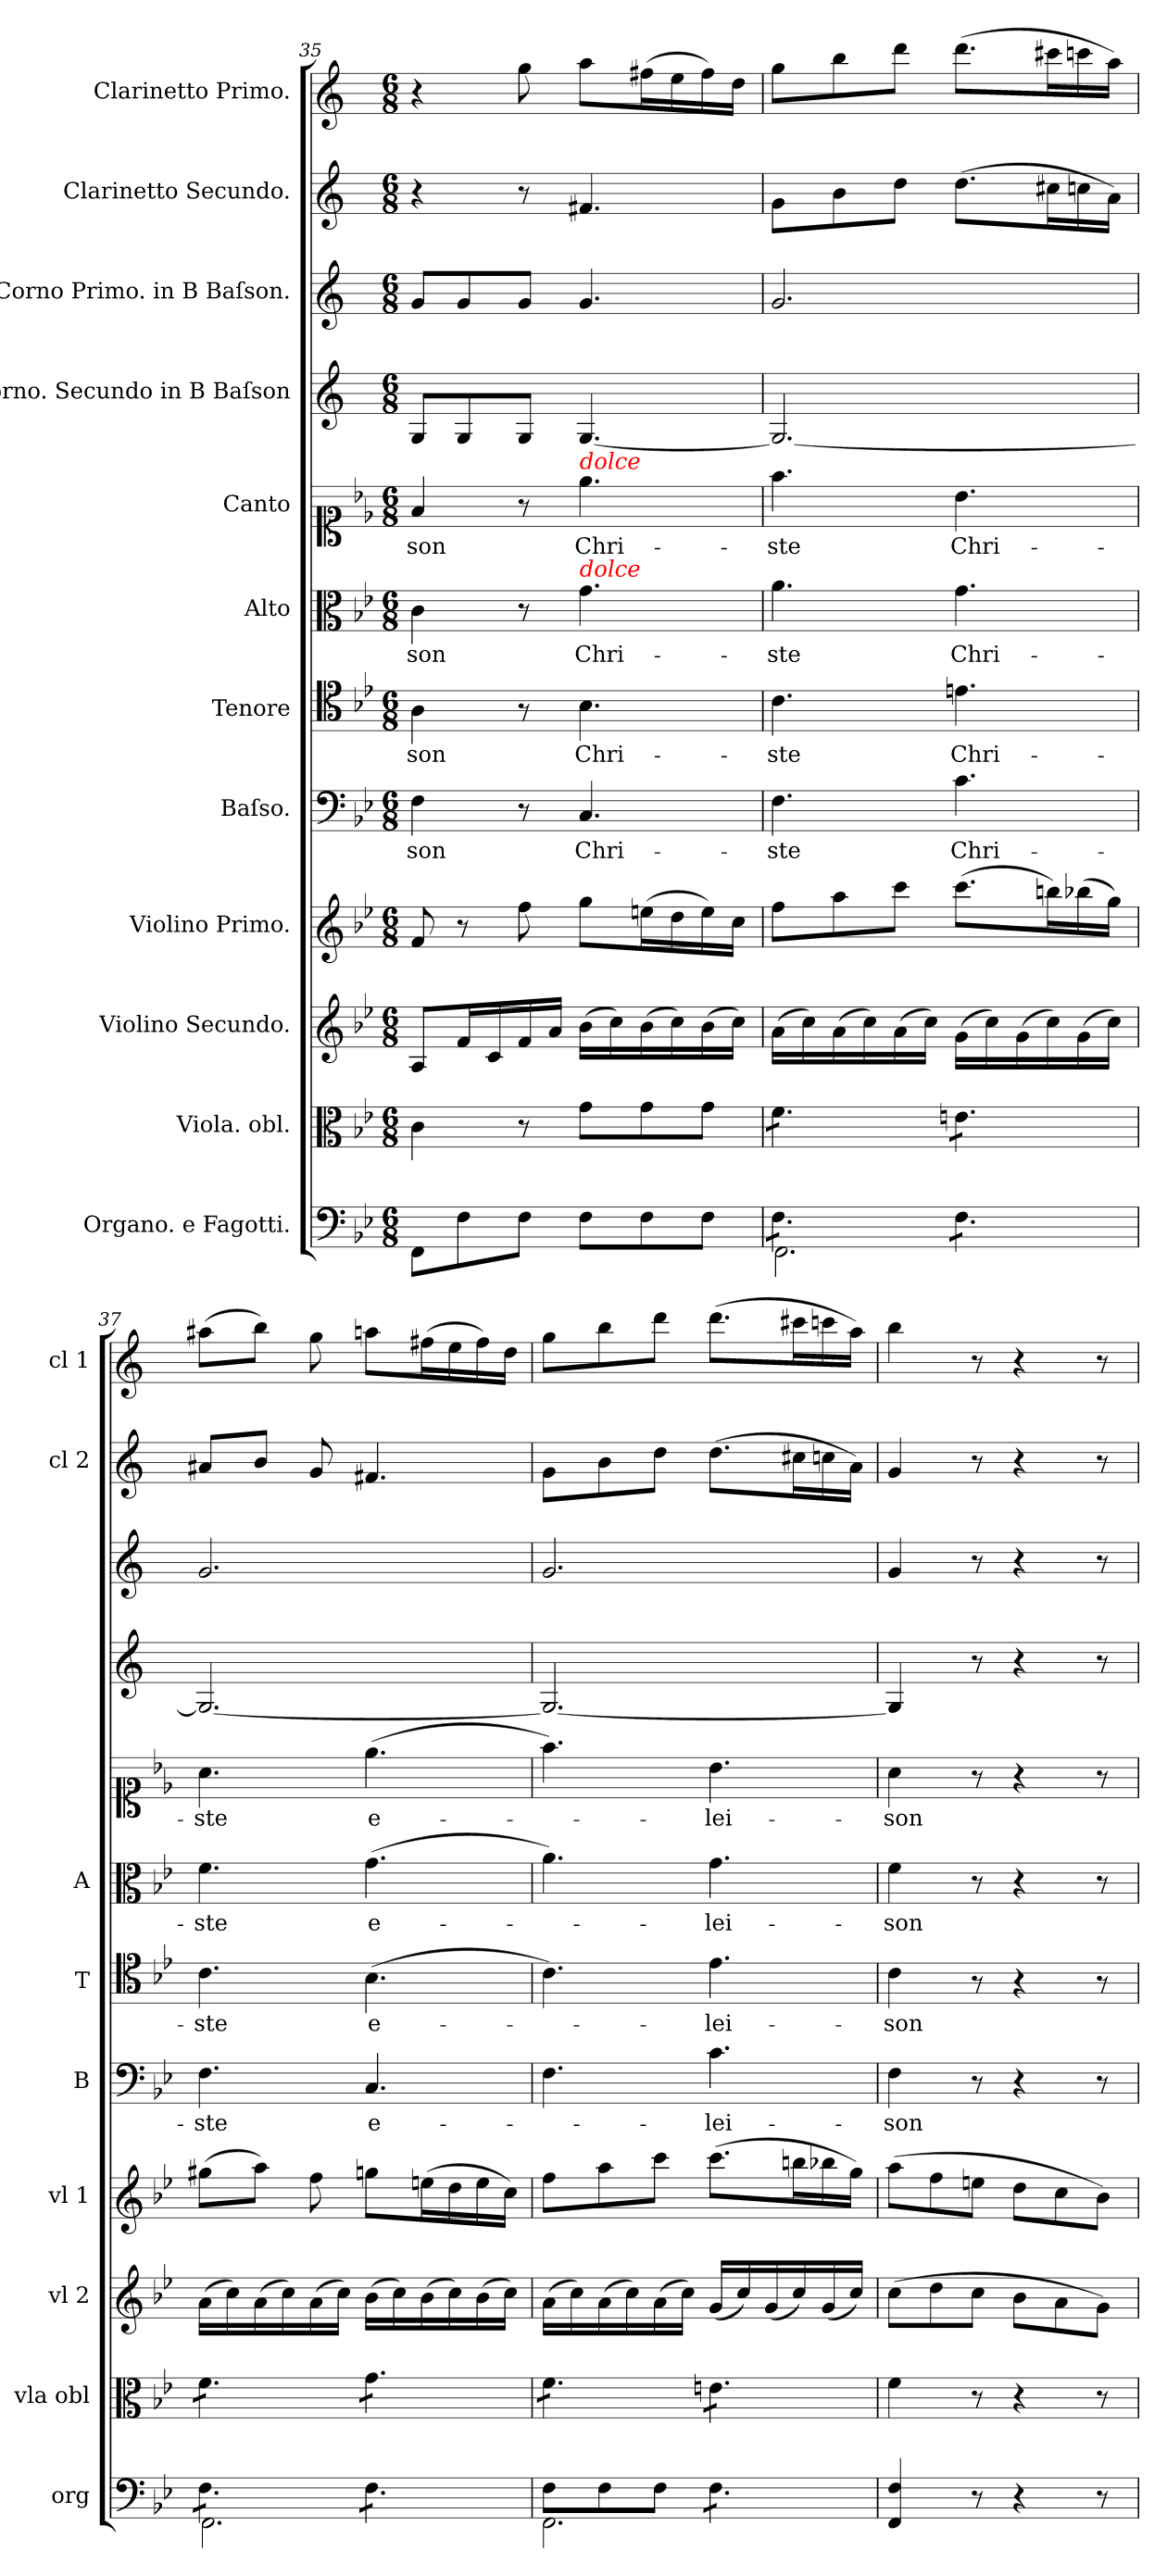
**kern	**dynam	**kern	**dynam	**kern	**dynam	**kern	**dynam	**kern	**text	**kern	**text	**kern	**text	**kern	**text	**kern	**dynam	**kern	**kern	**kern	**dynam
*part12	*part12	*part11	*part11	*part10	*part10	*part9	*part9	*part8	*part8	*part7	*part7	*part6	*part6	*part5	*part5	*part4	*part4	*part3	*part2	*part1	*part1
*staff12	*staff12	*staff11	*staff11	*staff10	*staff10	*staff9	*staff9	*staff8	*staff8	*staff7	*staff7	*staff6	*staff6	*staff5	*staff5	*staff4	*staff4	*staff3	*staff2	*staff1	*staff1
*I"Organo. e Fagotti.	*	*I"Viola. obl.	*	*I"Violino Secundo.	*	*I"Violino Primo.	*	*I"Baſso.	*	*I"Tenore	*	*I"Alto	*	*I"Canto	*	*I"Corno. Secundo in B Baſson	*	*I"Corno Primo. in B Baſson.	*I"Clarinetto Secundo.	*I"Clarinetto Primo.	*
*I'org	*	*I'vla obl	*	*I'vl 2	*	*I'vl 1	*	*I'B	*	*I'T	*	*I'A	*	*	*	*	*	*	*I'cl 2	*I'cl 1	*
*clefF4	*	*clefC3	*	*clefG2	*	*clefG2	*	*clefF4	*	*clefC4	*	*clefC3	*	*clefC1	*	*clefG2	*	*clefG2	*clefG2	*clefG2	*
*	*	*	*	*	*	*	*	*	*	*	*	*	*	*	*	*ITrd1c2	*	*ITrd1c2	*ITrd1c2	*ITrd1c2	*
*k[b-e-]	*	*k[b-e-]	*	*k[b-e-]	*	*k[b-e-]	*	*k[b-e-]	*	*k[b-e-]	*	*k[b-e-]	*	*k[b-e-]	*	*k[b-e-]	*	*k[b-e-]	*k[b-e-]	*k[b-e-]	*
*B-:	*	*B-:	*	*B-:	*	*B-:	*	*B-:	*	*B-:	*	*B-:	*	*B-:	*	*B-:	*	*B-:	*B-:	*B-:	*
*M6/8	*	*M6/8	*	*M6/8	*	*M6/8	*	*M6/8	*	*M6/8	*	*M6/8	*	*M6/8	*	*M6/8	*	*M6/8	*M6/8	*M6/8	*
=35	=35	=35	=35	=35	=35	=35	=35	=35	=35	=35	=35	=35	=35	=35	=35	=35	=35	=35	=35	=35	=35
!	!	!	!	!	!	!	!	!	!	!	!	!	!	!	!	!	!LO:DY:a	!	!	!	!
*	*	*	*	*	*	*^	*	*	*	*	*	*	*	*	*	*	*	*	*	*	*
8FF/L	mezzoforteo	4c\	.	8A/L	.	8f/	8.ryy	.	4F\	-son	4A\	-son	4c\	-son	4f/	-son	8F/L	pia	8f/L	4r	4r	mezzo forte
8F\	.	.	.	16f/L	.	8r	.	.	.	.	.	.	.	.	.	.	8F/	.	8f/	.	.	.
.	.	.	.	16c/	.	.	2ryy	mezzo fort	.	.	.	.	.	.	.	.	.	.	.	.	.	.
8F\J	.	8r	mezzo forto	16f/	.	8ff\	.	.	8r	.	8r	.	8r	.	8r	.	8F/J	.	8f/J	8r	8ff\	.
.	.	.	.	16a/JJ	.	.	.	.	.	.	.	.	.	.	.	.	.	.	.	.	.	.
!	!	!	!	!	!	!	!	!	!	!	!	!	!	!	!LO:TX:a:i:color=red:t=dolce	!	!	!	!	!	!	!
!	!	!	!	!	!	!	!	!	!	!	!	!	!LO:TX:a:i:color=red:t=dolce	!	!	!	!	!	!	!	!	!
8F\L	.	8g\L	.	(16b-\LL	mezzo forte	8gg\L	.	.	4.C/	Chri-	4.B-\	Chri-	4.g\	Chri-	4.ee-\	Chri-	[>4.F/	.	4.f/	4.en/	8gg\L	.
.	.	.	.	16cc\)	.	.	.	.	.	.	.	.	.	.	.	.	.	.	.	.	.	.
8F\	.	8g\	.	(16b-\	.	(16een\L	.	.	.	.	.	.	.	.	.	.	.	.	.	.	(16een\L	.
.	.	.	.	16cc\)	.	16dd\	.	.	.	.	.	.	.	.	.	.	.	.	.	.	16dd\	.
8F\J	.	8g\J	.	(16b-\	.	16ee\)	.	.	.	.	.	.	.	.	.	.	.	.	.	.	16ee\)	.
.	.	.	.	16cc\JJ)	.	16cc\JJ	16ryy	.	.	.	.	.	.	.	.	.	.	.	.	.	16cc\JJ	.
*	*	*	*	*	*	*v	*v	*	*	*	*	*	*	*	*	*	*	*	*	*	*	*
=36	=36	=36	=36	=36	=36	=36	=36	=36	=36	=36	=36	=36	=36	=36	=36	=36	=36	=36	=36	=36	=36
*^	*	*	*	*	*	*	*	*	*	*	*	*	*	*	*	*	*	*	*	*	*
*tremolo	*	*	*	*	*	*	*	*	*	*	*	*	*	*	*	*	*	*	*	*	*	*
*	*	*	*tremolo	*	*	*	*	*	*	*	*	*	*	*	*	*	*	*	*	*	*	*
8F\L	2.FF\	.	8f\L	.	(16a\LL	.	8ff\L	.	4.F\	-ste	4.c\	-ste	4.a\	-ste	4.ff\	-ste	2.F/_>	.	2.f/	8f\L	8ff\L	.
.	.	.	.	.	16cc\)	.	.	.	.	.	.	.	.	.	.	.	.	.	.	.	.	.
8F\	.	.	8f\	.	(16a\	.	8aa\	.	.	.	.	.	.	.	.	.	.	.	.	8a\	8aa\	.
.	.	.	.	.	16cc\)	.	.	.	.	.	.	.	.	.	.	.	.	.	.	.	.	.
8F\J	.	.	8f\J	.	(16a\	.	8ccc\J	.	.	.	.	.	.	.	.	.	.	.	.	8cc\J	8ccc\J	.
.	.	.	.	.	16cc\JJ)	.	.	.	.	.	.	.	.	.	.	.	.	.	.	.	.	.
!	!	!	!	!	!	!	!	!	!	!LO:LY:i	!	!LO:LY:i	!	!LO:LY:i	!	!LO:LY:i	!	!	!	!	!	!
8F\L	.	.	8en\L	.	(16g\LL	.	(8.ccc\L	.	4.c\	Chri-	4.en\	Chri-	4.g\	Chri-	4.b-\	Chri-	.	.	.	(8.cc\L	(8.ccc\L	.
.	.	.	.	.	16cc\)	.	.	.	.	.	.	.	.	.	.	.	.	.	.	.	.	.
8F\	.	.	8en\	.	(16g\	.	.	.	.	.	.	.	.	.	.	.	.	.	.	.	.	.
.	.	.	.	.	16cc\)	.	16bbn\L)	.	.	.	.	.	.	.	.	.	.	.	.	16bn\L	16bbn\L	.
8F\J	.	.	8en\J	.	(16g\	.	(16bb-X\	.	.	.	.	.	.	.	.	.	.	.	.	16b-X\	16bb-X\	.
.	.	.	.	.	16cc\JJ)	.	16gg\JJ)	.	.	.	.	.	.	.	.	.	.	.	.	16g\JJ)	16gg\JJ)	.
=37	=37	=37	=37	=37	=37	=37	=37	=37	=37	=37	=37	=37	=37	=37	=37	=37	=37	=37	=37	=37	=37	=37
!	!	!	!	!	!	!	!	!	!	!LO:LY:i	!	!LO:LY:i	!	!LO:LY:i	!	!LO:LY:i	!	!	!	!	!	!
8F\L	2.FF\	.	8f\L	.	(16a\LL	.	(8gg#X\L	.	4.F\	-ste	4.c\	-ste	4.f\	-ste	4.a\	-ste	2.F/_>	.	2.f/	8g#X/L	(8gg#X\L	.
.	.	.	.	.	16cc\)	.	.	.	.	.	.	.	.	.	.	.	.	.	.	.	.	.
8F\	.	.	8f\	.	(16a\	.	8aa\J)	.	.	.	.	.	.	.	.	.	.	.	.	8a/J	8aa\J)	.
.	.	.	.	.	16cc\)	.	.	.	.	.	.	.	.	.	.	.	.	.	.	.	.	.
8F\J	.	.	8f\J	.	(16a\	.	8ff\	.	.	.	.	.	.	.	.	.	.	.	.	8f/	8ff\	.
.	.	.	.	.	16cc\JJ)	.	.	.	.	.	.	.	.	.	.	.	.	.	.	.	.	.
8F\L	.	.	8g\L	.	(16b-\LL	.	8ggn\L	.	4.C/	e-	(4.B-\	e-	(4.g\	e-	(4.ee-\	e-	.	.	.	4.en/	8ggn\L	.
.	.	.	.	.	16cc\)	.	.	.	.	.	.	.	.	.	.	.	.	.	.	.	.	.
8F\	.	.	8g\	.	(16b-\	.	(16een\L	.	.	.	.	.	.	.	.	.	.	.	.	.	(16een\L	.
.	.	.	.	.	16cc\)	.	16dd\	.	.	.	.	.	.	.	.	.	.	.	.	.	16dd\	.
8F\J	.	.	8g\J	.	(16b-\	.	16ee\	.	.	.	.	.	.	.	.	.	.	.	.	.	16ee\)	.
*Xtremolo	*	*	*	*	*	*	*	*	*	*	*	*	*	*	*	*	*	*	*	*	*	*
.	.	.	.	.	16cc\JJ)	.	16cc\JJ)	.	.	.	.	.	.	.	.	.	.	.	.	.	16cc\JJ	.
=38	=38	=38	=38	=38	=38	=38	=38	=38	=38	=38	=38	=38	=38	=38	=38	=38	=38	=38	=38	=38	=38	=38
8F\L	2.FF\	.	8f\L	.	(16a\LL	.	8ff\L	.	4.F\	.	4.c\)	.	4.a\)	.	4.ff\)	.	2.F/_	.	2.f/	8f\L	8ff\L	.
.	.	.	.	.	16cc\)	.	.	.	.	.	.	.	.	.	.	.	.	.	.	.	.	.
8F\	.	.	8f\	.	(16a\	.	8aa\	.	.	.	.	.	.	.	.	.	.	.	.	8a\	8aa\	.
.	.	.	.	.	16cc\)	.	.	.	.	.	.	.	.	.	.	.	.	.	.	.	.	.
8F\J	.	.	8f\J	.	(16a\	.	8ccc\J	.	.	.	.	.	.	.	.	.	.	.	.	8cc\J	8ccc\J	.
.	.	.	.	.	16cc\JJ)	.	.	.	.	.	.	.	.	.	.	.	.	.	.	.	.	.
*tremolo	*	*	*	*	*	*	*	*	*	*	*	*	*	*	*	*	*	*	*	*	*	*
8F\L	.	.	8en\L	.	(16g/LL	.	(8.ccc\L	.	4.c\	-lei-	4.e-\	-lei-	4.g\	-lei-	4.b-\	-lei-	.	.	.	(8.cc\L	(8.ccc\L	.
.	.	.	.	.	16cc/)	.	.	.	.	.	.	.	.	.	.	.	.	.	.	.	.	.
8F\	.	.	8en\	.	(16g/	.	.	.	.	.	.	.	.	.	.	.	.	.	.	.	.	.
.	.	.	.	.	16cc/)	.	16bbn\L	.	.	.	.	.	.	.	.	.	.	.	.	16bn\L	16bbn\L	.
8F\J	.	.	8en\J	.	(16g/	.	16bb-X\	.	.	.	.	.	.	.	.	.	.	.	.	16b-X\	16bb-X\	.
*	*	*	*Xtremolo	*	*	*	*	*	*	*	*	*	*	*	*	*	*	*	*	*	*	*
*Xtremolo	*	*	*	*	*	*	*	*	*	*	*	*	*	*	*	*	*	*	*	*	*	*
.	.	.	.	.	16cc/JJ)	.	16gg\JJ)	.	.	.	.	.	.	.	.	.	.	.	.	16g\JJ)	16gg\JJ)	.
*v	*v	*	*	*	*	*	*	*	*	*	*	*	*	*	*	*	*	*	*	*	*	*
=39	=39	=39	=39	=39	=39	=39	=39	=39	=39	=39	=39	=39	=39	=39	=39	=39	=39	=39	=39	=39	=39
4FF/ 4F/	.	4f\	.	(8cc\L	pia	(8aa\L	pia	4F\	-son	4c\	-son	4f\	-son	4a\	-son	4F/]	.	4f/	4f/	4aa\	.
.	.	.	.	8dd\	.	8ff\	.	.	.	.	.	.	.	.	.	.	.	.	.	.	.
8r	.	8r	.	8cc\J	.	8een\J	.	8r	.	8r	.	8r	.	8r	.	8r	.	8r	8r	8r	.
4r	.	4r	.	8b-\L	.	8dd\L	.	4r	.	4r	.	4r	.	4r	.	4r	.	4r	4r	4r	.
.	.	.	.	8a\	.	8cc\	.	.	.	.	.	.	.	.	.	.	.	.	.	.	.
8r	.	8r	.	8g\J)	.	8b-\J)	.	8r	.	8r	.	8r	.	8r	.	8r	.	8r	8r	8r	.
=	=	=	=	=	=	=	=	=	=	=	=	=	=	=	=	=	=	=	=	=	=
*-	*-	*-	*-	*-	*-	*-	*-	*-	*-	*-	*-	*-	*-	*-	*-	*-	*-	*-	*-	*-	*-
